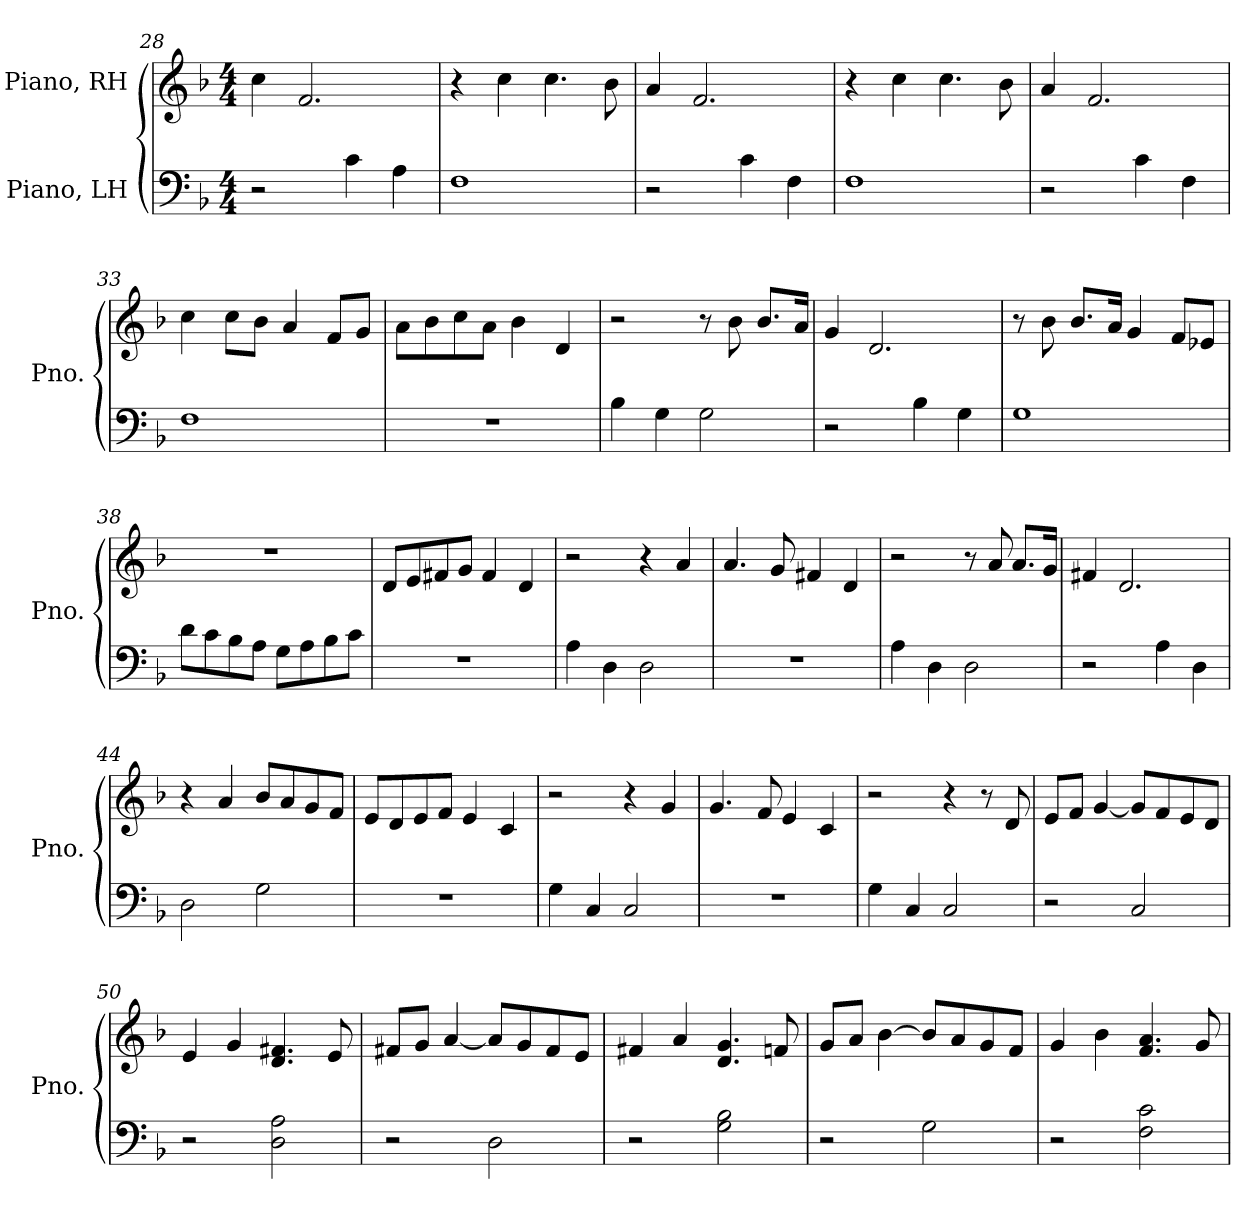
**kern	**kern
*part2	*part1
*staff2	*staff1
*I"Piano, LH	*I"Piano, RH
*I'Pno.	*I'Pno.
*clefF4	*clefG2
*k[b-]	*k[b-]
*M4/4	*M4/4
=28	=28
2r	4cc\
.	2.f/
4c\	.
4A\	.
=29	=29
1F	4r
.	4cc\
.	4.cc\
.	8b-\
=30	=30
2r	4a/
.	2.f/
4c\	.
4F\	.
=31	=31
1F	4r
.	4cc\
.	4.cc\
.	8b-\
=32	=32
2r	4a/
.	2.f/
4c\	.
4F\	.
!!LO:LB:g=z
=33	=33
1F	4cc\
.	8cc\L
.	8b-\J
.	4a/
.	8f/L
.	8g/J
=34	=34
1r	8a\L
.	8b-\
.	8cc\
.	8a\J
.	4b-\
.	4d/
=35	=35
4B-\	2r
4G\	.
2G\	8r
.	8b-\
.	8.b-/L
.	16a/Jk
=36	=36
2r	4g/
.	2.d/
4B-\	.
4G\	.
=37	=37
1G	8r
.	8b-\
.	8.b-/L
.	16a/Jk
.	4g/
.	8f/L
.	8e-X/J
=38	=38
8d\L	1r
8c\	.
8B-\	.
8A\J	.
8G\L	.
8A\	.
8B-\	.
8c\J	.
!!LO:PB:g=z
=39	=39
1r	8d/L
.	8e/
.	8f#X/
.	8g/J
.	4f#/
.	4d/
=40	=40
4A\	2r
4D\	.
2D\	4r
.	4a/
=41	=41
1r	4.a/
.	8g/
.	4f#X/
.	4d/
=42	=42
4A\	2r
4D\	.
2D\	8r
.	8a/
.	8.a/L
.	16g/Jk
=43	=43
2r	4f#X/
.	2.d/
4A\	.
4D\	.
=44	=44
2D\	4r
.	4a/
2G\	8b-/L
.	8a/
.	8g/
.	8f/J
!!LO:LB:g=z
=45	=45
1r	8e/L
.	8d/
.	8e/
.	8f/J
.	4e/
.	4c/
=46	=46
4G\	2r
4C/	.
2C/	4r
.	4g/
=47	=47
1r	4.g/
.	8f/
.	4e/
.	4c/
=48	=48
4G\	2r
4C/	.
2C/	4r
.	8r
.	8d/
=49	=49
2r	8e/L
.	8f/J
.	[4g/
2C/	8g/L]
.	8f/
.	8e/
.	8d/J
=50	=50
2r	4e/
.	4g/
2D\ 2A\	4.d/ 4.f#X/
.	8e/
!!LO:LB:g=z
=51	=51
2r	8f#X/L
.	8g/J
.	[4a/
2D\	8a/L]
.	8g/
.	8f#/
.	8e/J
=52	=52
2r	4f#X/
.	4a/
2G\ 2B-\	4.d/ 4.g/
.	8fn/
=53	=53
2r	8g/L
.	8a/J
.	[4b-\
2G\	8b-/L]
.	8a/
.	8g/
.	8f/J
=54	=54
2r	4g/
.	4b-\
2F\ 2c\	4.f/ 4.a/
.	8g/
=	=
*-	*-
